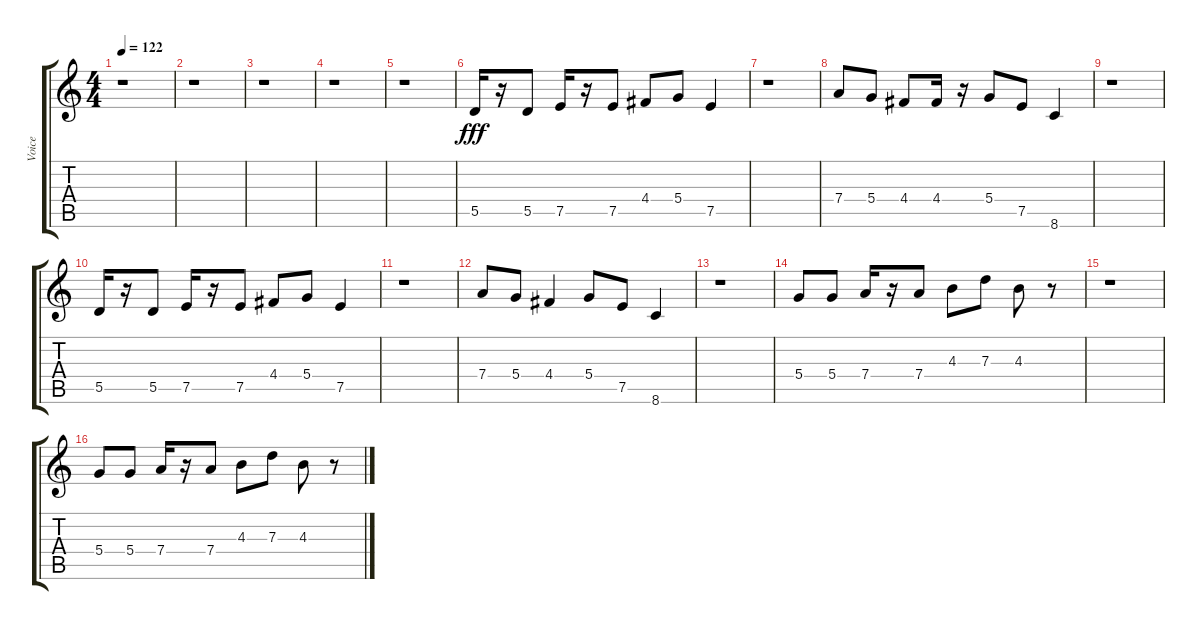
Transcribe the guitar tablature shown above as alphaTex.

\track ("Voice" "Voice") {instrument overdrivenguitar}
\staff {score tabs}
\tuning (E4 B3 G3 D3 A2 E2) {hide}
\ts (4 4)
\tempo 122
\clef g2
\ks c
r.1{dy fff instrument overdrivenguitar} |
r.1 |
r.1 |
r.1 |
r.1 |
5.5.16 r.16 5.5.8 7.5.16 r.16 7.5.8 4.4.8 5.4.8 7.5.4 |
r.1 |
7.4.8 5.4.8 4.4.8 4.4.16 r.16 5.4.8 7.5.8 8.6.4 |
r.1 |
5.5.16 r.16 5.5.8 7.5.16 r.16 7.5.8 4.4.8 5.4.8 7.5.4 |
r.1 |
7.4.8 5.4.8 4.4.4 5.4.8 7.5.8 8.6.4 |
r.1 |
5.4.8 5.4.8 7.4.16 r.16 7.4.8 4.3.8 7.3.8 4.3.8 r.8 |
r.1 |
5.4.8 5.4.8 7.4.16 r.16 7.4.8 4.3.8 7.3.8 4.3.8 r.8
